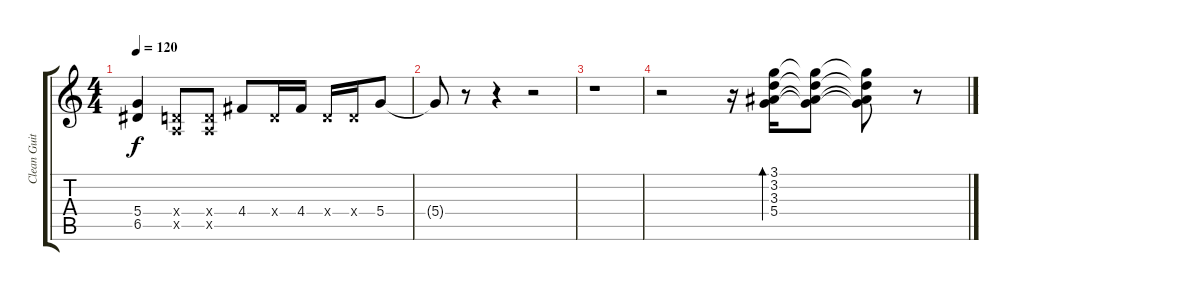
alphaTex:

\track ("Clean Guitar" "Clean Guit") {instrument electricguitarclean}
\staff {score tabs}
\tuning (E4 B3 G3 D3 A2 E2) {hide}
\ts (4 4)
\tempo 120
\clef g2
\ks c
(5.4 6.5).4{dy f} (0.4{x} 0.5{x}).8 (0.4{x} 0.5{x}).8 4.4.8 0.4{x}.16 4.4.16 0.4{x}.16 0.4{x}.16 5.4.8 |
5.4{t}.8 r.8 r.4 r.2 |
r.1 |
r.2 r.16 (3.1 3.2 3.3 5.4).16{bd 240} (3.1{t} 3.2{t} 3.3{t} 5.4{t}).8 (3.1{t} 3.2{t} 3.3{t} 5.4{t}).8 r.8
